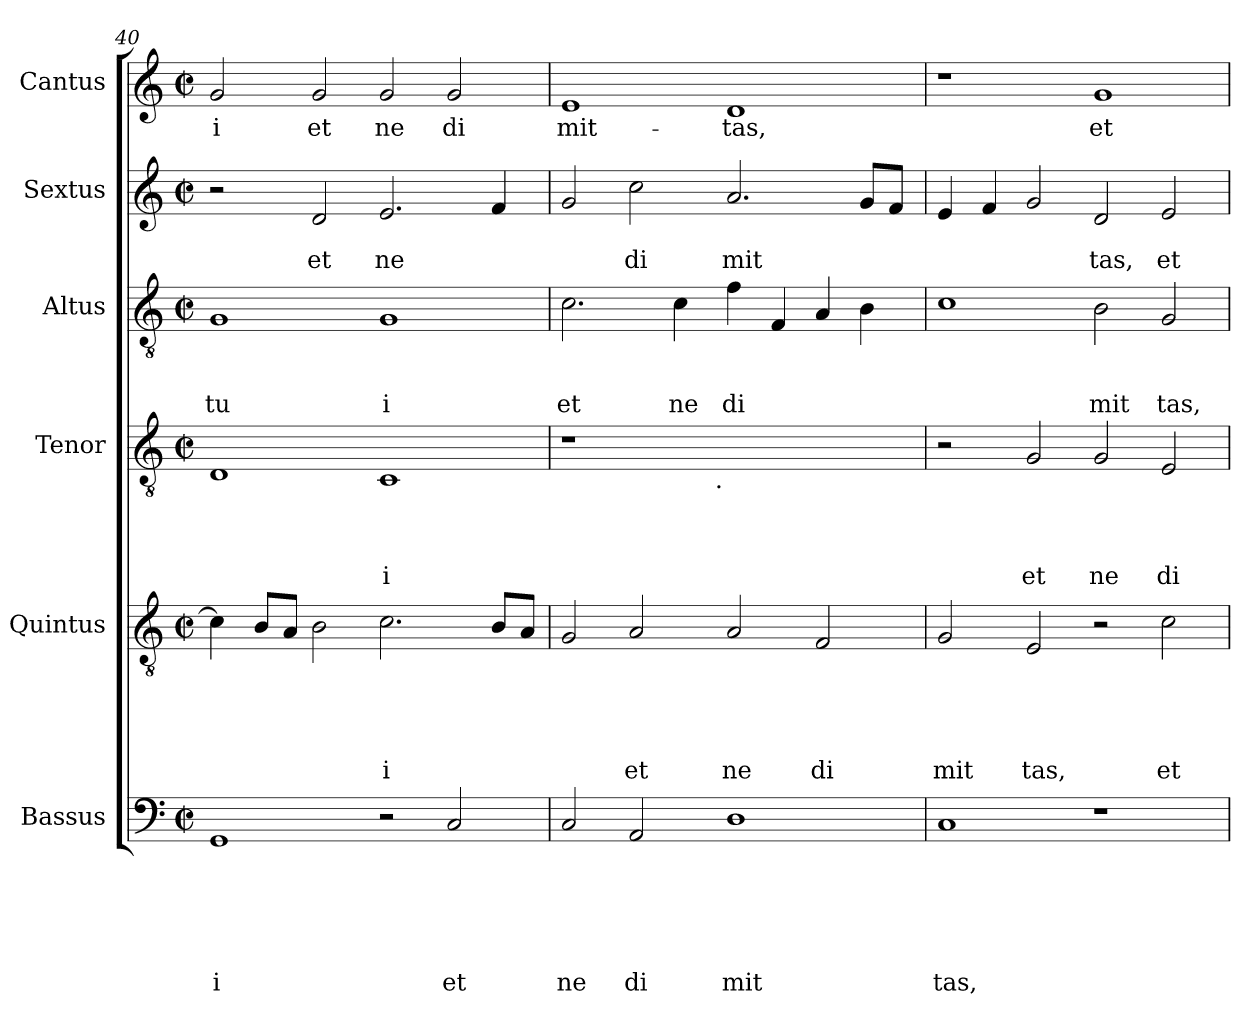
**kern	**text	**text	**text	**text	**text	**text	**kern	**text	**text	**text	**text	**text	**kern	**text	**text	**text	**text	**kern	**text	**text	**text	**kern	**text	**text	**kern	**text
*part6	*part6	*part6	*part6	*part6	*part6	*part6	*part5	*part5	*part5	*part5	*part5	*part5	*part4	*part4	*part4	*part4	*part4	*part3	*part3	*part3	*part3	*part2	*part2	*part2	*part1	*part1
*staff6	*staff6	*staff6	*staff6	*staff6	*staff6	*staff6	*staff5	*staff5	*staff5	*staff5	*staff5	*staff5	*staff4	*staff4	*staff4	*staff4	*staff4	*staff3	*staff3	*staff3	*staff3	*staff2	*staff2	*staff2	*staff1	*staff1
*I"Bassus	*	*	*	*	*	*	*I"Quintus	*	*	*	*	*	*I"Tenor	*	*	*	*	*I"Altus	*	*	*	*I"Sextus	*	*	*I"Cantus	*
*clefF4	*	*	*	*	*	*	*clefGv2	*	*	*	*	*	*clefGv2	*	*	*	*	*clefGv2	*	*	*	*clefG2	*	*	*clefG2	*
*k[]	*	*	*	*	*	*	*k[]	*	*	*	*	*	*k[]	*	*	*	*	*k[]	*	*	*	*k[]	*	*	*k[]	*
*C:	*	*	*	*	*	*	*C:	*	*	*	*	*	*C:	*	*	*	*	*C:	*	*	*	*C:	*	*	*C:	*
*M2/2	*	*	*	*	*	*	*M2/2	*	*	*	*	*	*M2/2	*	*	*	*	*M2/2	*	*	*	*M2/2	*	*	*M2/2	*
*met(c|)	*	*	*	*	*	*	*met(c|)	*	*	*	*	*	*met(c|)	*	*	*	*	*met(c|)	*	*	*	*met(c|)	*	*	*met(c|)	*
=40	=40	=40	=40	=40	=40	=40	=40	=40	=40	=40	=40	=40	=40	=40	=40	=40	=40	=40	=40	=40	=40	=40	=40	=40	=40	=40
!	!	!	!	!	!	!LO:LY:b	!	!	!	!	!	!	!	!	!	!	!	!	!	!	!LO:LY:b	!	!	!	!	!LO:LY:b
1GG	.	.	.	.	.	i	4c\]	.	.	.	.	.	1D	.	.	.	.	1G	.	.	tu	2r	.	.	2g/	i
.	.	.	.	.	.	.	8B/L	.	.	.	.	.	.	.	.	.	.	.	.	.	.	.	.	.	.	.
.	.	.	.	.	.	.	8A/J	.	.	.	.	.	.	.	.	.	.	.	.	.	.	.	.	.	.	.
!	!	!	!	!	!	!	!	!	!	!	!	!	!	!	!	!	!	!	!	!	!	!	!	!LO:LY:b	!	!LO:LY:b
.	.	.	.	.	.	.	2B\	.	.	.	.	.	.	.	.	.	.	.	.	.	.	2d/	.	et	2g/	et
!	!	!	!	!	!	!	!	!	!	!	!	!LO:LY:b	!	!	!	!	!LO:LY:b	!	!	!	!LO:LY:b	!	!	!LO:LY:b	!	!LO:LY:b
2r	.	.	.	.	.	.	2.c\	.	.	.	.	-i	1C	.	.	.	i	1G	.	.	i	2.e/	.	ne	2g/	ne
!	!	!	!	!	!	!LO:LY:b	!	!	!	!	!	!	!	!	!	!	!	!	!	!	!	!	!	!	!	!LO:LY:b
2C/	.	.	.	.	.	et	.	.	.	.	.	.	.	.	.	.	.	.	.	.	.	.	.	.	2g/	di
.	.	.	.	.	.	.	8B/L	.	.	.	.	.	.	.	.	.	.	.	.	.	.	4f/	.	.	.	.
.	.	.	.	.	.	.	8A/J	.	.	.	.	.	.	.	.	.	.	.	.	.	.	.	.	.	.	.
!!LO:LB:g=z
=41	=41	=41	=41	=41	=41	=41	=41	=41	=41	=41	=41	=41	=41	=41	=41	=41	=41	=41	=41	=41	=41	=41	=41	=41	=41	=41
!	!	!	!	!	!	!LO:LY:b	!	!	!	!	!	!	!	!	!	!	!	!	!	!	!LO:LY:b	!	!	!	!	!LO:LY:b
*	*	*	*	*	*	*	*	*	*	*	*	*	*^	*	*	*	*	*	*	*	*	*	*	*	*	*
2C/	.	.	.	.	.	ne	2G/	.	.	.	.	.	1r	2ryy	.	.	.	.	2.c\	.	.	et	2g/	.	.	1e	mit-
!	!	!	!	!	!	!LO:LY:b	!	!	!	!	!	!LO:LY:b	!	!	!	!	!	!	!	!	!	!	!	!	!LO:LY:b	!	!
2AA/	.	.	.	.	.	di	2A/	.	.	.	.	et	.	4...ryy	.	.	.	.	.	.	.	.	2cc\	.	di	.	.
!	!	!	!	!	!	!	!	!	!	!	!	!	!	!	!	!	!	!	!	!	!	!LO:LY:b	!	!	!	!	!
.	.	.	.	.	.	.	.	.	.	.	.	.	.	.	.	.	.	.	4c\	.	.	ne	.	.	.	.	.
!	!	!	!	!	!	!	!	!	!	!	!	!	!	!LO:TX:b:t=.	!	!	!	!	!	!	!	!	!	!	!	!	!
.	.	.	.	.	.	.	.	.	.	.	.	.	.	1ryy	.	.	.	.	.	.	.	.	.	.	.	.	.
!	!	!	!	!	!	!LO:LY:b	!	!	!	!	!	!LO:LY:b	!	!	!	!	!	!	!	!	!	!LO:LY:b	!	!	!LO:LY:b	!	!LO:LY:b
1D	.	.	.	.	.	mit	2A/	.	.	.	.	ne	1ryy	.	.	.	.	.	4f\	.	.	di	2.a/	.	mit	1d	-tas,
.	.	.	.	.	.	.	.	.	.	.	.	.	.	.	.	.	.	.	4F/	.	.	.	.	.	.	.	.
!	!	!	!	!	!	!	!	!	!	!	!	!LO:LY:b	!	!	!	!	!	!	!	!	!	!	!	!	!	!	!
.	.	.	.	.	.	.	2F/	.	.	.	.	di	.	.	.	.	.	.	4A/	.	.	.	.	.	.	.	.
.	.	.	.	.	.	.	.	.	.	.	.	.	.	.	.	.	.	.	4B\	.	.	.	8g/L	.	.	.	.
.	.	.	.	.	.	.	.	.	.	.	.	.	.	.	.	.	.	.	.	.	.	.	8f/J	.	.	.	.
.	.	.	.	.	.	.	.	.	.	.	.	.	.	32ryy	.	.	.	.	.	.	.	.	.	.	.	.	.
=42	=42	=42	=42	=42	=42	=42	=42	=42	=42	=42	=42	=42	=42	=42	=42	=42	=42	=42	=42	=42	=42	=42	=42	=42	=42	=42	=42
!	!	!	!	!	!	!LO:LY:b	!	!	!	!	!	!LO:LY:b	!	!	!	!	!	!	!	!	!	!	!	!	!	!	!
*	*	*	*	*	*	*	*	*	*	*	*	*	*v	*v	*	*	*	*	*	*	*	*	*	*	*	*	*
1C	.	.	.	.	.	tas,	2G/	.	.	.	.	mit	2r	.	.	.	.	1c	.	.	.	4e/	.	.	1r	.
.	.	.	.	.	.	.	.	.	.	.	.	.	.	.	.	.	.	.	.	.	.	4f/	.	.	.	.
!	!	!	!	!	!	!	!	!	!	!	!	!LO:LY:b	!	!	!	!	!LO:LY:b	!	!	!	!	!	!	!	!	!
.	.	.	.	.	.	.	2E/	.	.	.	.	tas,	2G/	.	.	.	et	.	.	.	.	2g/	.	.	.	.
!	!	!	!	!	!	!	!	!	!	!	!	!	!	!	!	!	!LO:LY:b	!	!	!	!LO:LY:b	!	!	!LO:LY:b	!	!LO:LY:b
1r	.	.	.	.	.	.	2r	.	.	.	.	.	2G/	.	.	.	ne	2B\	.	.	mit	2d/	.	tas,	1g	et
!	!	!	!	!	!	!	!	!	!	!	!	!LO:LY:b	!	!	!	!	!LO:LY:b	!	!	!	!LO:LY:b	!	!	!LO:LY:b	!	!
.	.	.	.	.	.	.	2c\	.	.	.	.	et	2E/	.	.	.	di	2G/	.	.	tas,	2e/	.	et	.	.
=	=	=	=	=	=	=	=	=	=	=	=	=	=	=	=	=	=	=	=	=	=	=	=	=	=	=
*-	*-	*-	*-	*-	*-	*-	*-	*-	*-	*-	*-	*-	*-	*-	*-	*-	*-	*-	*-	*-	*-	*-	*-	*-	*-	*-
